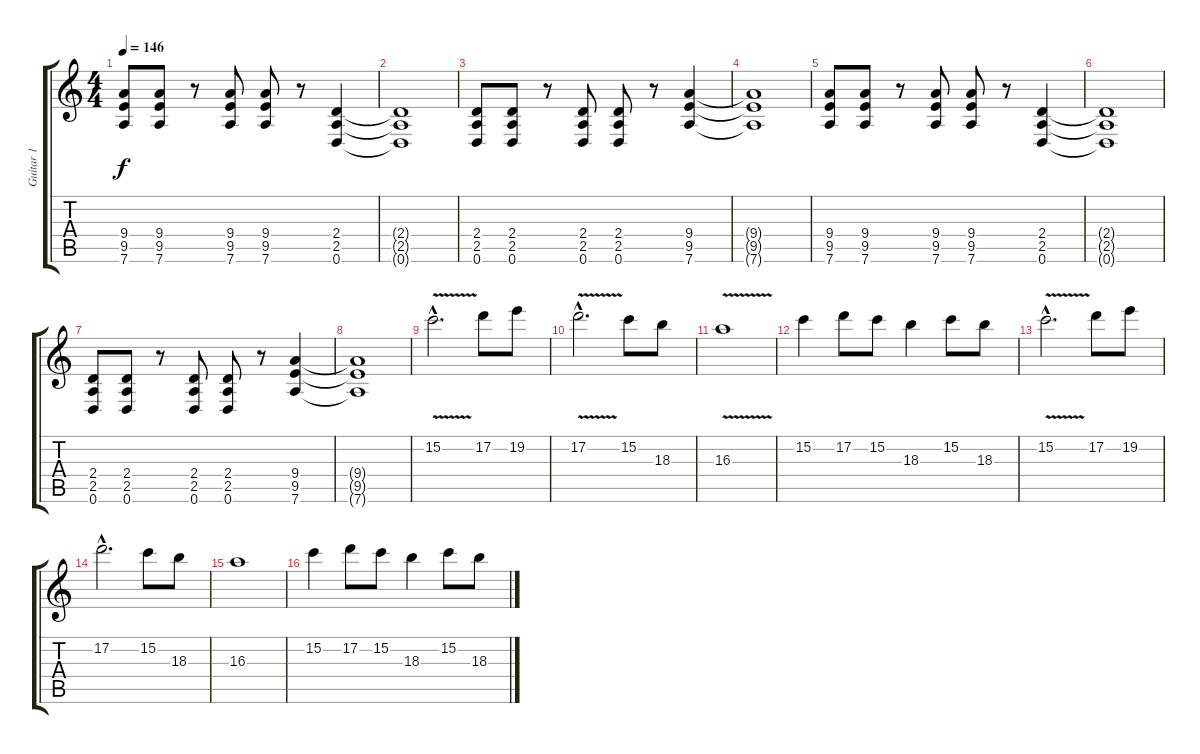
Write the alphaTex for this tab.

\track ("Guitar 1" "Guitar 1") {instrument distortionguitar}
\staff {score tabs}
\tuning (D4 A3 F3 C3 G2 D2) {hide}
\ts (4 4)
\tempo 146
\clef g2
\ks c
(9.4 9.5 7.6).8{dy f} (9.4 9.5 7.6).8 r.8 (9.4 9.5 7.6).8 (9.4 9.5 7.6).8 r.8 (2.4 2.5 0.6).4 |
(2.4{t} 2.5{t} 0.6{t}).1 |
(2.4 2.5 0.6).8 (2.4 2.5 0.6).8 r.8 (2.4 2.5 0.6).8 (2.4 2.5 0.6).8 r.8 (9.4 9.5 7.6).4 |
(9.4{t} 9.5{t} 7.6{t}).1 |
(9.4 9.5 7.6).8 (9.4 9.5 7.6).8 r.8 (9.4 9.5 7.6).8 (9.4 9.5 7.6).8 r.8 (2.4 2.5 0.6).4 |
(2.4{t} 2.5{t} 0.6{t}).1 |
(2.4 2.5 0.6).8 (2.4 2.5 0.6).8 r.8 (2.4 2.5 0.6).8 (2.4 2.5 0.6).8 r.8 (9.4 9.5 7.6).4 |
(9.4{t} 9.5{t} 7.6{t}).1 |
15.2{v hac}.2{d} 17.2.8 19.2.8 |
17.2{v hac}.2{d} 15.2.8 18.3.8 |
16.3{v}.1 |
15.2.4 17.2.8 15.2.8 18.3.4 15.2.8 18.3.8 |
15.2{v hac}.2{d} 17.2.8 19.2.8 |
17.2{hac}.2{d} 15.2.8 18.3.8 |
16.3.1 |
15.2.4 17.2.8 15.2.8 18.3.4 15.2.8 18.3.8
